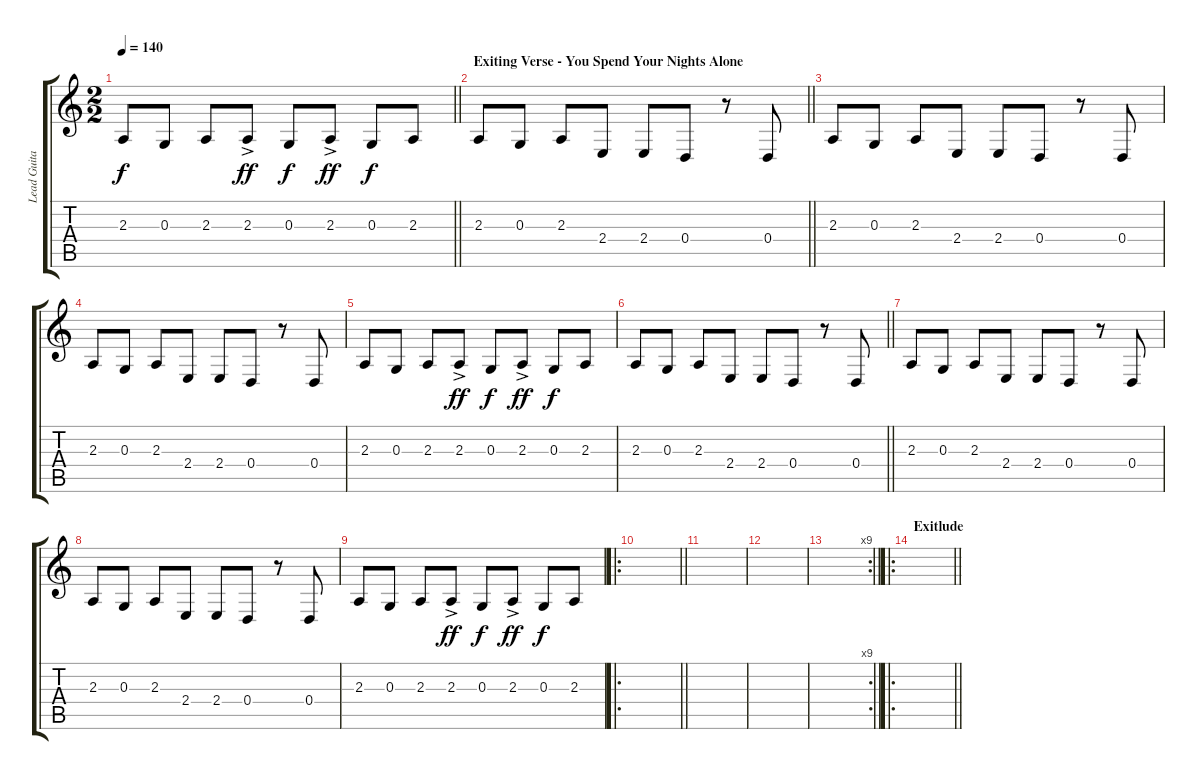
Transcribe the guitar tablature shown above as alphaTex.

\track ("Lead Guitar" "Lead Guita") {instrument koto}
\staff {score tabs}
\tuning (E4 B3 G3 D3 A2 E2) {hide}
\ts (2 2)
\section ("" "")
\tempo 140
\clef g2
\barLineRight lightlight
\ks c
2.3.8{dy f} 0.3.8 2.3.8 2.3{ac}.8{dy ff} 0.3.8{dy f} 2.3{ac}.8{dy ff} 0.3.8{dy f} 2.3.8 |
\section ("" "Exiting Verse - You Spend Your Nights Alone")
\barLineRight lightlight
2.3.8 0.3.8 2.3.8 2.4.8 2.4.8 0.4.8 r.8 0.4.8 |
2.3.8 0.3.8 2.3.8 2.4.8 2.4.8 0.4.8 r.8 0.4.8 |
2.3.8 0.3.8 2.3.8 2.4.8 2.4.8 0.4.8 r.8 0.4.8 |
2.3.8 0.3.8 2.3.8 2.3{ac}.8{dy ff} 0.3.8{dy f} 2.3{ac}.8{dy ff} 0.3.8{dy f} 2.3.8 |
\barLineRight lightlight
2.3.8 0.3.8 2.3.8 2.4.8 2.4.8 0.4.8 r.8 0.4.8 |
2.3.8 0.3.8 2.3.8 2.4.8 2.4.8 0.4.8 r.8 0.4.8 |
2.3.8 0.3.8 2.3.8 2.4.8 2.4.8 0.4.8 r.8 0.4.8 |
2.3.8 0.3.8 2.3.8 2.3{ac}.8{dy ff} 0.3.8{dy f} 2.3{ac}.8{dy ff} 0.3.8{dy f} 2.3.8 |
\ro
\barLineRight lightlight
|
|
|
\rc 9
\barLineRight lightlight
|
\ro
\section ("" "Exitlude")
\barLineRight lightlight
